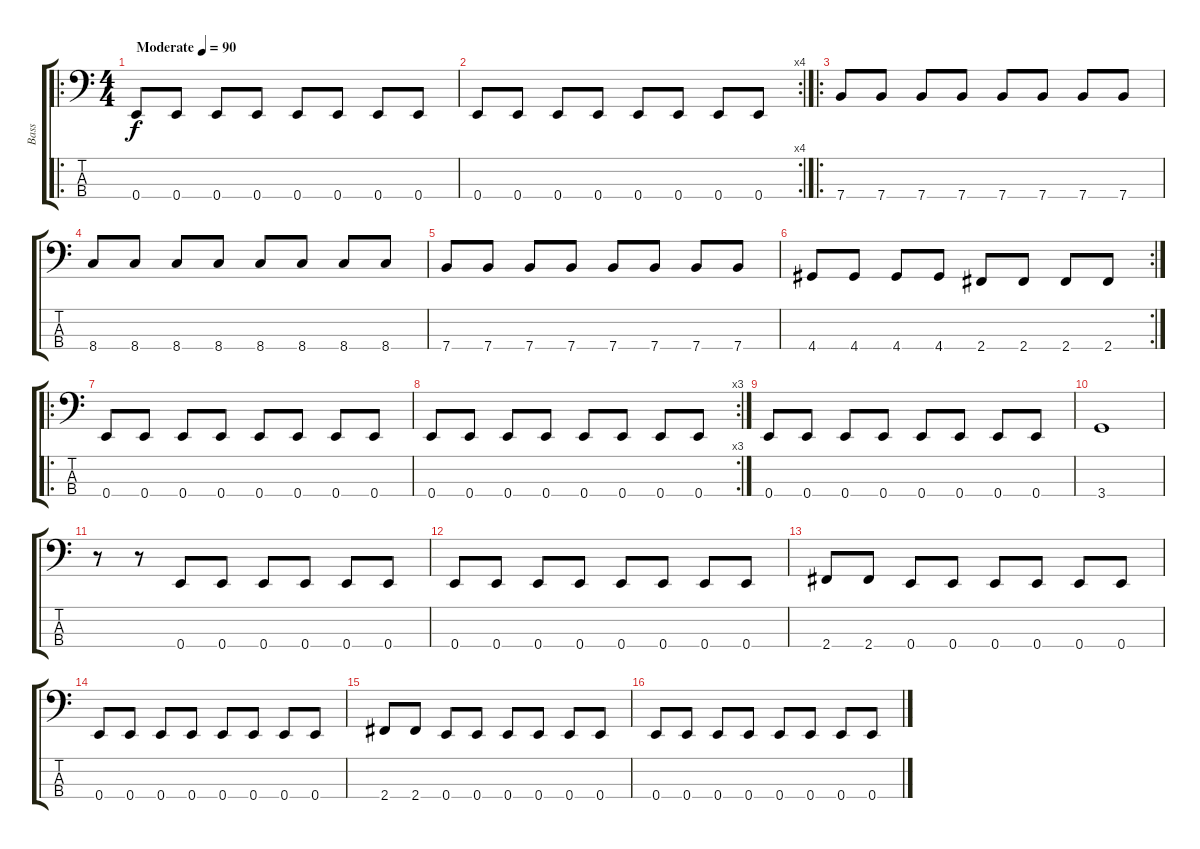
\track ("Bass" "Bass") {instrument electricbasspick}
\staff {score tabs}
\tuning (G2 D2 A1 E1) {hide}
\ro
\ts (4 4)
\tempo (90 "Moderate")
\clef f4
\ks c
0.4.8{dy f instrument electricbasspick} 0.4.8 0.4.8 0.4.8 0.4.8 0.4.8 0.4.8 0.4.8 |
\rc 4
0.4.8 0.4.8 0.4.8 0.4.8 0.4.8 0.4.8 0.4.8 0.4.8 |
\ro
7.4.8 7.4.8 7.4.8 7.4.8 7.4.8 7.4.8 7.4.8 7.4.8 |
8.4.8 8.4.8 8.4.8 8.4.8 8.4.8 8.4.8 8.4.8 8.4.8 |
7.4.8 7.4.8 7.4.8 7.4.8 7.4.8 7.4.8 7.4.8 7.4.8 |
\rc 2
4.4.8 4.4.8 4.4.8 4.4.8 2.4.8 2.4.8 2.4.8 2.4.8 |
\ro
0.4.8 0.4.8 0.4.8 0.4.8 0.4.8 0.4.8 0.4.8 0.4.8 |
\rc 3
0.4.8 0.4.8 0.4.8 0.4.8 0.4.8 0.4.8 0.4.8 0.4.8 |
0.4.8 0.4.8 0.4.8 0.4.8 0.4.8 0.4.8 0.4.8 0.4.8 |
3.4.1 |
r.8 r.8 0.4.8 0.4.8 0.4.8 0.4.8 0.4.8 0.4.8 |
0.4.8 0.4.8 0.4.8 0.4.8 0.4.8 0.4.8 0.4.8 0.4.8 |
2.4.8 2.4.8 0.4.8 0.4.8 0.4.8 0.4.8 0.4.8 0.4.8 |
0.4.8 0.4.8 0.4.8 0.4.8 0.4.8 0.4.8 0.4.8 0.4.8 |
2.4.8 2.4.8 0.4.8 0.4.8 0.4.8 0.4.8 0.4.8 0.4.8 |
0.4.8 0.4.8 0.4.8 0.4.8 0.4.8 0.4.8 0.4.8 0.4.8
